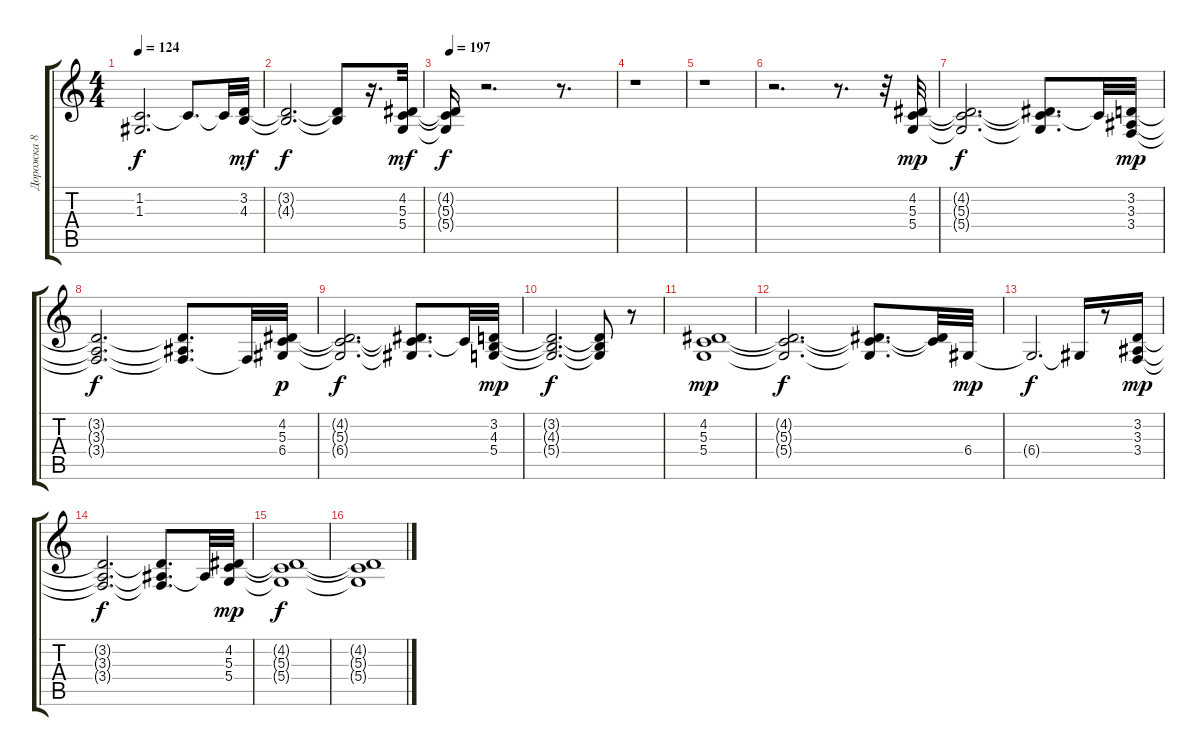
\track ("Дорожка 8" "Дорожка 8") {instrument pad2warm}
\staff {score tabs}
\tuning (E4 B3 G3 D3 A2 E2) {hide}
\ts (4 4)
\tempo 124
\clef g2
\ks c
(1.2{t} 1.3{t}).2{d dy f} 1.2{t}.8{d} 1.2{t}.32 (3.2 4.3).32{dy mf} |
(3.2{t} 4.3{t}).2{d dy f} (3.2{t} 4.3{t}).8 r.16{d} (4.2 5.3 5.4).32{dy mf} |
\tempo 197
(4.2{t} 5.3{t} 5.4{t}).16{dy f} r.2{d} r.8{d} |
r.1 |
r.1 |
r.2{d} r.8{d} r.32 (4.2 5.3 5.4).32{dy mp} |
(4.2{t} 5.3{t} 5.4{t}).2{d dy f} (4.2{t} 5.3{t} 5.4{t}).8{d} 5.3{t}.32 (3.2 3.3 3.4).32{dy mp} |
(3.2{t} 3.3{t} 3.4{t}).2{d dy f} (3.2{t} 3.3{t} 3.4{t}).8{d} 3.4{t}.32 (4.2 5.3 6.4).32{dy p} |
(4.2{t} 5.3{t} 6.4{t}).2{d dy f} (4.2{t} 5.3{t} 6.4{t}).8{d} 5.3{t}.32 (3.2 4.3 5.4).32{dy mp} |
(3.2{t} 4.3{t} 5.4{t}).2{d dy f} (3.2{t} 4.3{t} 5.4{t}).8 r.8 |
(4.2 5.3 5.4).1{dy mp} |
(4.2{t} 5.3{t} 5.4{t}).2{d dy f} (4.2{t} 5.3{t} 5.4{t}).8{d} (4.2{t} 5.3{t}).32 6.4.32{dy mp} |
6.4{t}.2{d dy f} 6.4{t}.16 r.8 (3.2 3.3 3.4).16{dy mp} |
(3.2{t} 3.3{t} 3.4{t}).2{d dy f} (3.2{t} 3.3{t} 3.4{t}).8{d} 3.3{t}.32 (4.2 5.3 5.4).32{dy mp} |
(4.2{t} 5.3{t} 5.4{t}).1{dy f} |
(4.2{t} 5.3{t} 5.4{t}).1
